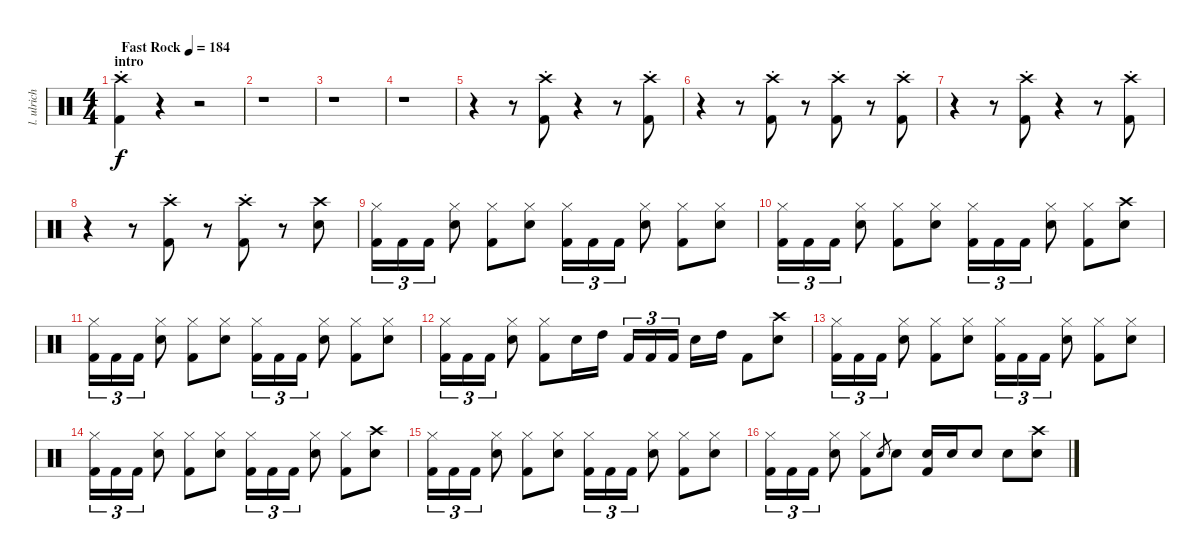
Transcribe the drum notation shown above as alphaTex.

\track ("l. ulrich - drums" "l. ulrich ") {instrument percussion}
\staff {score}
\articulation defaults
\ts (4 4)
\section ("" "intro")
\tempo (184 "Fast Rock")
\clef neutral
\ks c
("Crash high (hit)"{st} "Kick (hit) 2"{st}).4{dy f} r.4 r.2 |
r.1 |
r.1 |
r.1 |
r.4 r.8 ("Crash high (hit)"{st} "Kick (hit) 2"{st}).8 r.4 r.8 ("Crash high (hit)"{st} "Kick (hit) 2"{st}).8 |
r.4 r.8 ("Crash high (hit)"{st} "Kick (hit) 2"{st}).8 r.8 ("Crash high (hit)"{st} "Kick (hit) 2"{st}).8 r.8 ("Crash high (hit)"{st} "Kick (hit) 2"{st}).8 |
r.4 r.8 ("Crash high (hit)"{st} "Kick (hit) 2"{st}).8 r.4 r.8 ("Crash high (hit)"{st} "Kick (hit) 2"{st}).8 |
r.4 r.8 ("Crash high (hit)"{st} "Kick (hit) 2"{st}).8 r.8 ("Crash high (hit)"{st} "Kick (hit) 2"{st}).8 r.8 ("Crash high (hit)" "Snare (hit) 2").8 |
("Hi-Hat (closed)" "Kick (hit) 2").16{tu (3 2)} "Kick (hit) 2".16{tu (3 2)} "Kick (hit) 2".16{tu (3 2)} ("Hi-Hat (closed)" "Snare (hit) 2").8 ("Hi-Hat (closed)" "Kick (hit) 2").8 ("Hi-Hat (closed)" "Snare (hit) 2").8 ("Hi-Hat (closed)" "Kick (hit) 2").16{tu (3 2)} "Kick (hit) 2".16{tu (3 2)} "Kick (hit) 2".16{tu (3 2)} ("Hi-Hat (closed)" "Snare (hit) 2").8 ("Hi-Hat (closed)" "Kick (hit) 2").8 ("Hi-Hat (closed)" "Snare (hit) 2").8 |
("Hi-Hat (closed)" "Kick (hit) 2").16{tu (3 2)} "Kick (hit) 2".16{tu (3 2)} "Kick (hit) 2".16{tu (3 2)} ("Hi-Hat (closed)" "Snare (hit) 2").8 ("Hi-Hat (closed)" "Kick (hit) 2").8 ("Hi-Hat (closed)" "Snare (hit) 2").8 ("Hi-Hat (closed)" "Kick (hit) 2").16{tu (3 2)} "Kick (hit) 2".16{tu (3 2)} "Kick (hit) 2".16{tu (3 2)} ("Hi-Hat (closed)" "Snare (hit) 2").8 ("Hi-Hat (closed)" "Kick (hit) 2").8 ("Crash high (hit)" "Snare (hit) 2").8 |
("Hi-Hat (closed)" "Kick (hit) 2").16{tu (3 2)} "Kick (hit) 2".16{tu (3 2)} "Kick (hit) 2".16{tu (3 2)} ("Hi-Hat (closed)" "Snare (hit) 2").8 ("Hi-Hat (closed)" "Kick (hit) 2").8 ("Hi-Hat (closed)" "Snare (hit) 2").8 ("Hi-Hat (closed)" "Kick (hit) 2").16{tu (3 2)} "Kick (hit) 2".16{tu (3 2)} "Kick (hit) 2".16{tu (3 2)} ("Hi-Hat (closed)" "Snare (hit) 2").8 ("Hi-Hat (closed)" "Kick (hit) 2").8 ("Hi-Hat (closed)" "Snare (hit) 2").8 |
("Hi-Hat (closed)" "Kick (hit) 2").16{tu (3 2)} "Kick (hit) 2".16{tu (3 2)} "Kick (hit) 2".16{tu (3 2)} ("Hi-Hat (closed)" "Snare (hit) 2").8 ("Hi-Hat (closed)" "Kick (hit) 2").8 "Snare (hit) 2".16 "High Tom (hit)".16 "Kick (hit) 2".16{tu (3 2)} "Kick (hit) 2".16{tu (3 2)} "Kick (hit) 2".16{tu (3 2) beam splitsecondary} "Snare (hit) 2".16 "High Tom (hit)".16 "Kick (hit) 2".8 ("Crash high (hit)" "Snare (hit) 2").8 |
("Hi-Hat (closed)" "Kick (hit) 2").16{tu (3 2)} "Kick (hit) 2".16{tu (3 2)} "Kick (hit) 2".16{tu (3 2)} ("Hi-Hat (closed)" "Snare (hit) 2").8 ("Hi-Hat (closed)" "Kick (hit) 2").8 ("Hi-Hat (closed)" "Snare (hit) 2").8 ("Hi-Hat (closed)" "Kick (hit) 2").16{tu (3 2)} "Kick (hit) 2".16{tu (3 2)} "Kick (hit) 2".16{tu (3 2)} ("Hi-Hat (closed)" "Snare (hit) 2").8 ("Hi-Hat (closed)" "Kick (hit) 2").8 ("Hi-Hat (closed)" "Snare (hit) 2").8 |
("Hi-Hat (closed)" "Kick (hit) 2").16{tu (3 2)} "Kick (hit) 2".16{tu (3 2)} "Kick (hit) 2".16{tu (3 2)} ("Hi-Hat (closed)" "Snare (hit) 2").8 ("Hi-Hat (closed)" "Kick (hit) 2").8 ("Hi-Hat (closed)" "Snare (hit) 2").8 ("Hi-Hat (closed)" "Kick (hit) 2").16{tu (3 2)} "Kick (hit) 2".16{tu (3 2)} "Kick (hit) 2".16{tu (3 2)} ("Hi-Hat (closed)" "Snare (hit) 2").8 ("Hi-Hat (closed)" "Kick (hit) 2").8 ("Crash high (hit)" "Snare (hit) 2").8 |
("Hi-Hat (closed)" "Kick (hit) 2").16{tu (3 2)} "Kick (hit) 2".16{tu (3 2)} "Kick (hit) 2".16{tu (3 2)} ("Hi-Hat (closed)" "Snare (hit) 2").8 ("Hi-Hat (closed)" "Kick (hit) 2").8 ("Hi-Hat (closed)" "Snare (hit) 2").8 ("Hi-Hat (closed)" "Kick (hit) 2").16{tu (3 2)} "Kick (hit) 2".16{tu (3 2)} "Kick (hit) 2".16{tu (3 2)} ("Hi-Hat (closed)" "Snare (hit) 2").8 ("Hi-Hat (closed)" "Kick (hit) 2").8 ("Hi-Hat (closed)" "Snare (hit) 2").8 |
("Hi-Hat (closed)" "Kick (hit) 2").16{tu (3 2)} "Kick (hit) 2".16{tu (3 2)} "Kick (hit) 2".16{tu (3 2)} ("Hi-Hat (closed)" "Snare (hit) 2").8 ("Hi-Hat (closed)" "Kick (hit) 2").8 "Snare (hit) 2".8{gr} "Snare (hit) 2".8 ("Snare (hit) 2" "Kick (hit) 2").16 "Snare (hit) 2".16 "Snare (hit) 2".8 "Snare (hit) 2".8 ("Crash high (hit)" "Snare (hit) 2").8
